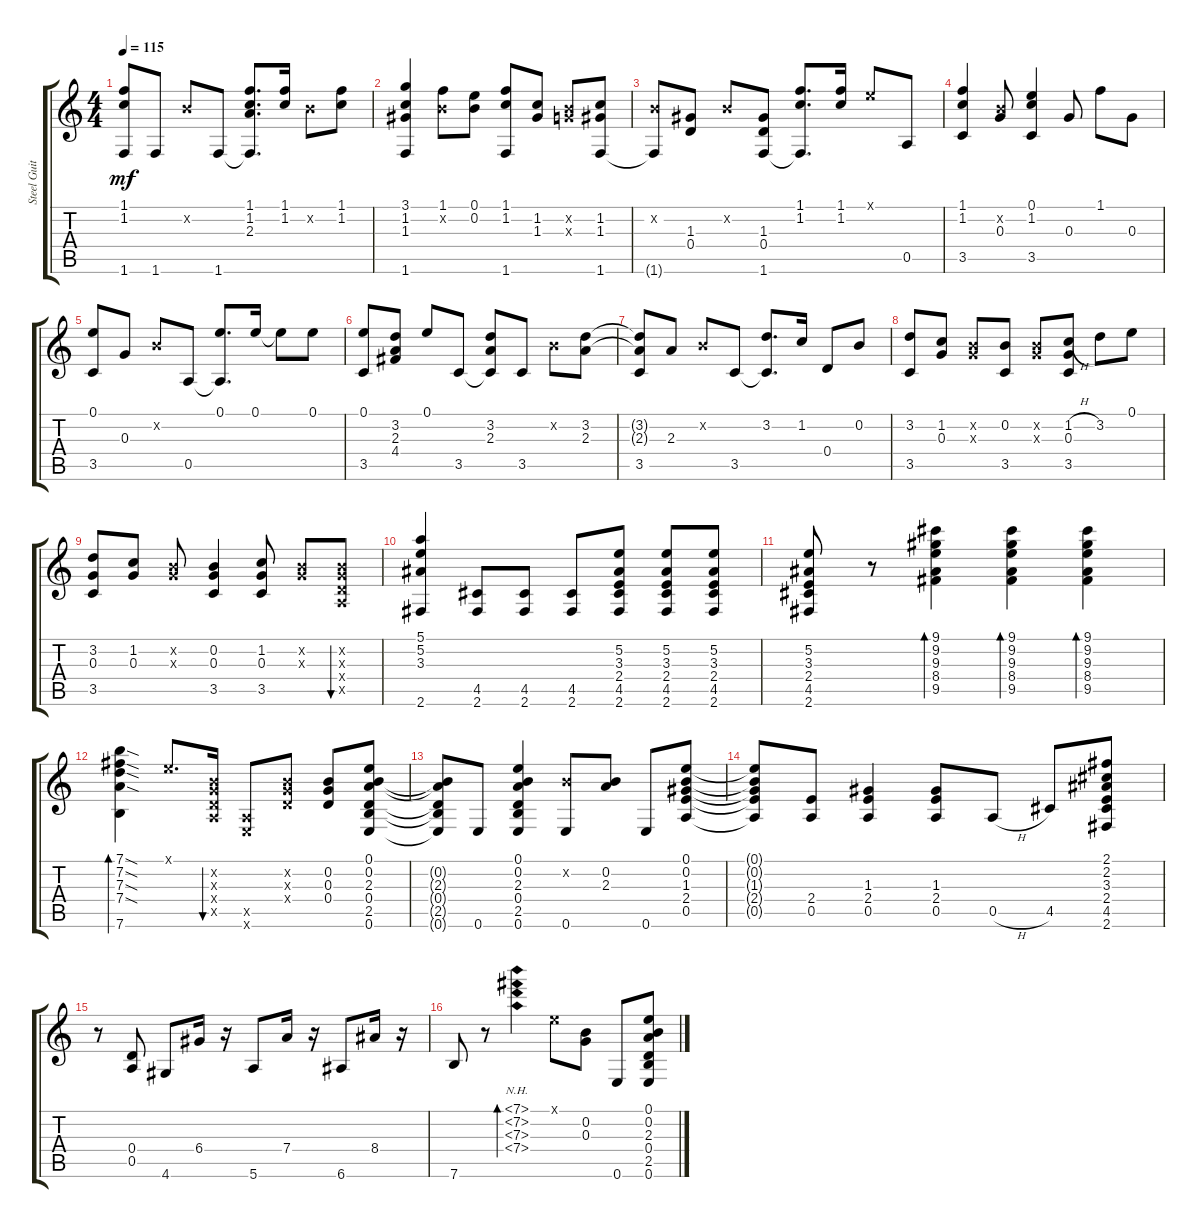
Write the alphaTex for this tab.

\track ("Steel Guitar" "Steel Guit") {instrument acousticguitarsteel}
\staff {score tabs}
\tuning (E4 B3 G3 D3 A2 E2) {hide}
\ts (4 4)
\tempo 115
\clef g2
\ks c
(1.1 1.2 1.6).8{dy mf} 1.6.8 0.2{x}.8 1.6.8 (1.1 1.2 2.3 1.6{t}).8{d} (1.1 1.2).16 0.2{x}.8 (1.1 1.2).8 |
(3.1 1.2 1.3 1.6).4 (1.1 0.2{x}).8 (0.1 0.2).8 (1.1 1.2 1.6).8 (1.2 1.3).8 (0.2{x} 0.3{x}).8 (1.2 1.3 1.6).8 |
(0.2{x} 1.6{t}).8 (1.3 0.4).8 0.2{x}.8 (1.3 0.4 1.6).8 (1.1 1.2 1.6{t}).8{d} (1.1 1.2).16 0.1{x}.8 0.5.8 |
(1.1 1.2 3.5).4 (0.2{x} 0.3).8 (0.1 1.2 3.5).4 0.3.8 1.1.8 0.3.8 |
(0.1 3.5).8 0.3.8 0.2{x}.8 0.5.8 (0.1 0.5{t}).8{d} 0.1.16 0.1{t}.8 0.1.8 |
(0.1 3.5).8 (3.2 2.3 4.4).8 0.1.8 3.5.8 (3.2 2.3 3.5{t}).8 3.5.8 0.2{x}.8 (3.2 2.3).8 |
(3.2{t} 2.3{t} 3.5).8 2.3.8 0.2{x}.8 3.5.8 (3.2 3.5{t}).8{d} 1.2.16 0.4.8 0.2.8 |
(3.2 3.5).8 (1.2 0.3).8 (0.2{x} 0.3{x}).8 (0.2 3.5).8 (0.2{x} 0.3{x}).8 (1.2{h} 0.3 3.5).8 3.2.8 0.1.8 |
(3.2 0.3 3.5).8 (1.2 0.3).8 (0.2{x} 0.3{x}).8 (0.2 0.3 3.5).4 (1.2 0.3 3.5).8 (0.2{x} 0.3{x}).8 (0.2{x} 0.3{x} 0.4{x} 0.5{x}).8{bu 60} |
(5.1 5.2 3.3 2.6).4 (4.5 2.6).8 (4.5 2.6).8 (4.5 2.6).8 (5.2 3.3 2.4 4.5 2.6).8 (5.2 3.3 2.4 4.5 2.6).8 (5.2 3.3 2.4 4.5 2.6).8 |
(5.2 3.3 2.4 4.5 2.6).8 r.8 (9.1 9.2 9.3 8.4 9.5).4{bd 60} (9.1 9.2 9.3 8.4 9.5).4{bd 60} (9.1 9.2 9.3 8.4 9.5).4{bd 60} |
(7.1{sod} 7.2{sod} 7.3{sod} 7.4{sod} 7.6).4{bd 60} 0.1{x}.8{d} (0.2{x} 0.3{x} 0.4{x} 0.5{x}).16{bu 60} (0.5{x} 0.6{x}).8 (0.2{x} 0.3{x} 0.4{x}).8 (0.2 0.3 0.4).8 (0.1 0.2 2.3 0.4 2.5 0.6).8 |
(0.2{t} 2.3{t} 0.4{t} 2.5{t} 0.6{t}).8 0.6.8 (0.1 0.2 2.3 0.4 2.5 0.6).4 (0.2{x} 0.6).8 (0.2 2.3).8 0.6.8 (0.1 0.2 1.3 2.4 0.5).8 |
(0.1{t} 0.2{t} 1.3{t} 2.4{t} 0.5{t}).8 (2.4 0.5).8 (1.3 2.4 0.5).4 (1.3 2.4 0.5).8 0.5{h}.8 4.5.8 (2.1 2.2 3.3 2.4 4.5 2.6).8 |
r.8 (0.4 0.5).8 4.6.8 6.4.16 r.16 5.6.8 7.4.16 r.16 6.6.8 8.4.16 r.16 |
7.6.8 r.8 (7.1{nh} 7.2{nh} 7.3{nh} 7.4{nh}).4{bd 60} 0.1{x}.8 (0.2 0.3).8 0.6.8 (0.1 0.2 2.3 0.4 2.5 0.6).8
